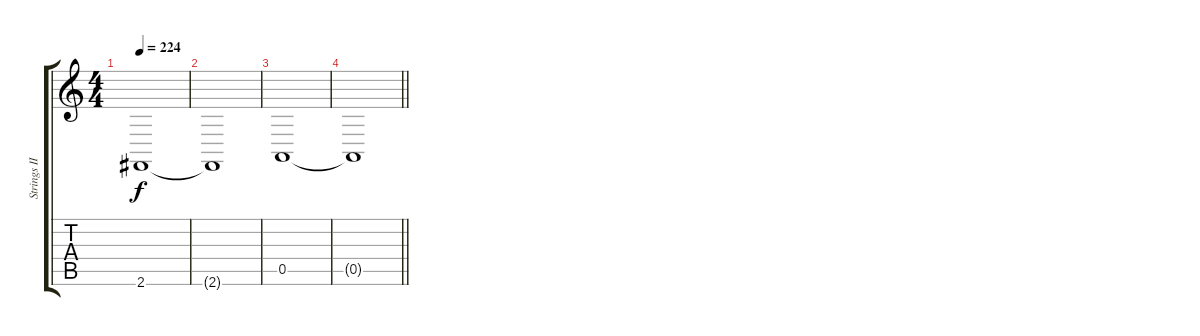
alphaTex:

\track ("Strings II" "Strings II") {instrument stringensemble1}
\staff {score tabs}
\tuning (E4 B3 G3 D3 A2 E2) {hide}
\ts (4 4)
\tempo 224
\clef g2
\ks c
2.6.1{dy f} |
2.6{t}.1 |
0.5.1 |
\barLineRight lightlight
0.5{t}.1
